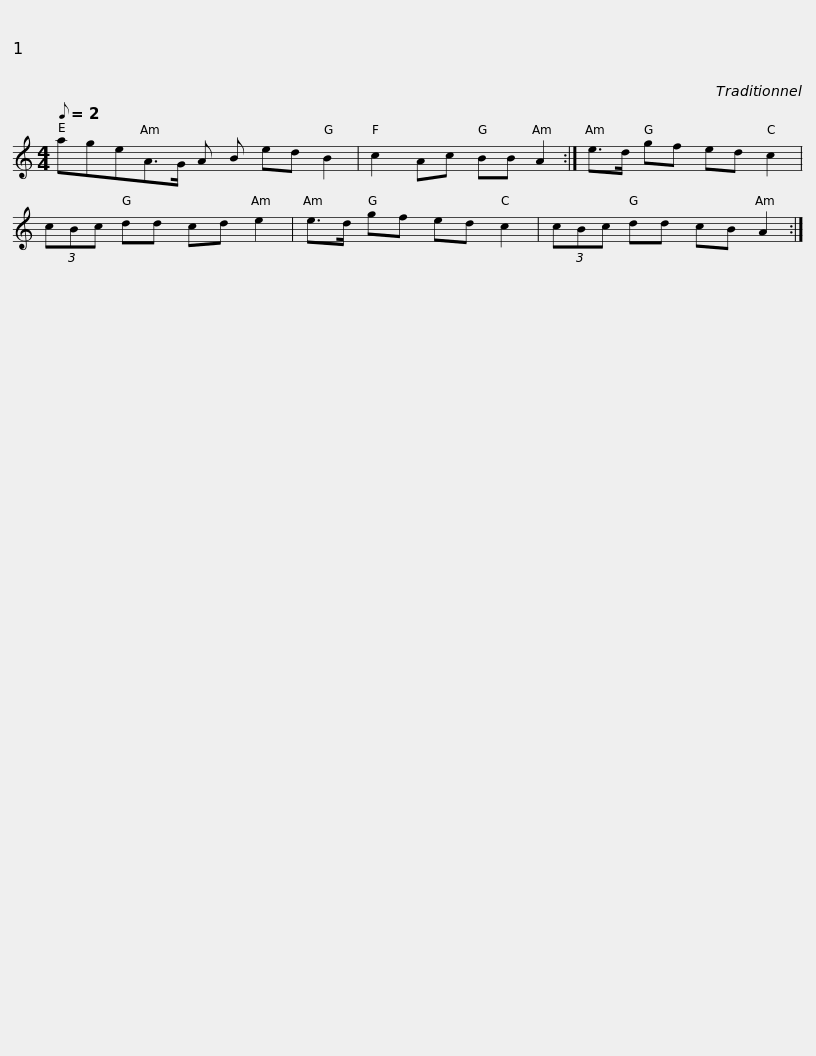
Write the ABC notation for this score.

X:1
L:1/8
Q:1/8=2
M:4/4
I:linebreak $
K:C
V:1 treble
V:1
 ageA>G A B ed B2 | c2 Ac BB A2 :| e>d gf ed c2 | (3cBc dd cd e2 | e>d gf ed c2 |$ %5
 (3cBc dd cB A2 :| %6
